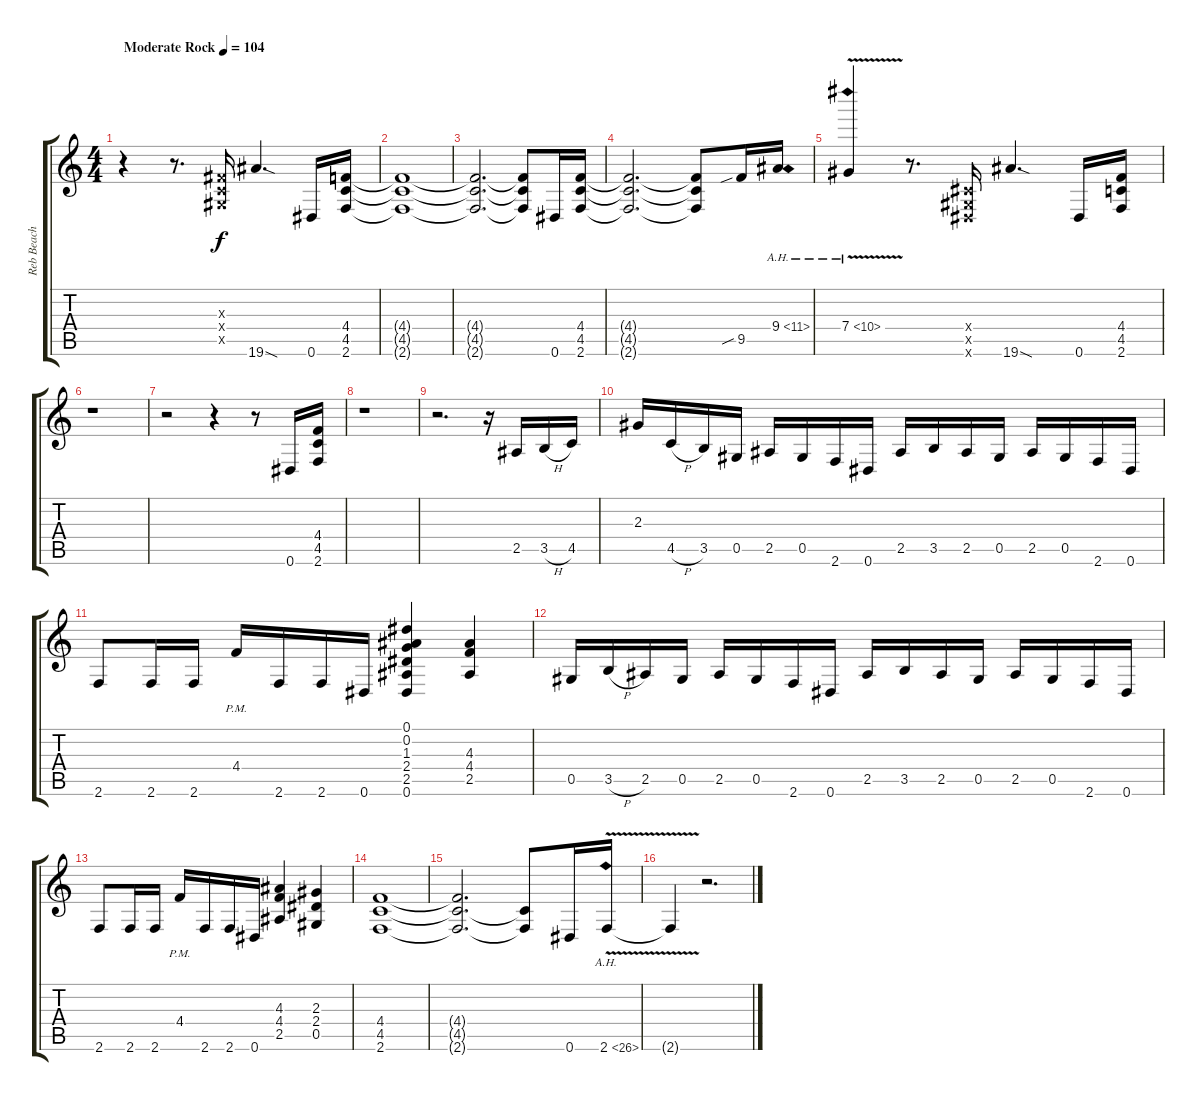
\track ("Reb Beach" "Reb Beach") {instrument distortionguitar}
\staff {score tabs}
\tuning (Eb4 Bb3 Gb3 Db3 Ab2 Eb2) {hide}
\ts (4 4)
\tempo (104 "Moderate Rock")
\clef g2
\ks c
r.4{dy f instrument distortionguitar} r.8{d} (0.3{x} -1.4{x} 0.5{x}).16 19.6{sod}.4{d} 0.6.16 (4.4 4.5 2.6).16 |
(4.4{t} 4.5{t} 2.6{t}).1 |
(4.4{t} 4.5{t} 2.6{t}).2{d} (4.4{t} 4.5{t} 2.6{t}).8 0.6.16 (4.4 4.5 2.6).16 |
(4.4{t} 4.5{t} 2.6{t}).2{d} (4.4{t} 4.5{t} 2.6{t}).8 9.5{sib}.16 9.4{ah 2}.16 |
7.4{ah 3 v}.4 r.8{d} (0.4{x} 0.5{x} 0.6{x}).16 19.6{sod}.4{d} 0.6.16 (4.4 4.5 2.6).16 |
r.1 |
r.2 r.4 r.8 0.6.16 (4.4 4.5 2.6).16 |
r.1 |
r.2{d} r.16 2.5.16 3.5{h}.16 4.5.16 |
2.3.16 4.5{h}.16 3.5.16 0.5.16 2.5.16 0.5.16 2.6.16 0.6.16 2.5.16 3.5.16 2.5.16 0.5.16 2.5.16 0.5.16 2.6.16 0.6.16 |
2.6.8 2.6.16 2.6.16 4.4{pm}.16 2.6.16 2.6.16 0.6.16 (0.1 0.2 1.3 2.4 2.5 0.6).4 (4.3 4.4 2.5).4 |
0.5.16 3.5{h}.16 2.5.16 0.5.16 2.5.16 0.5.16 2.6.16 0.6.16 2.5.16 3.5.16 2.5.16 0.5.16 2.5.16 0.5.16 2.6.16 0.6.16 |
2.6.8 2.6.16 2.6.16 4.4{pm}.16 2.6.16 2.6.16 0.6.16 (4.3 4.4 2.5).4 (2.3 2.4 0.5).4 |
(4.4 4.5 2.6).1 |
(4.4{t} 4.5{t} 2.6{t}).2{d} (4.5{t} 2.6{t}).8 0.6.16 2.6{ah 24 v}.16 |
2.6{t}.4 r.2{d}
